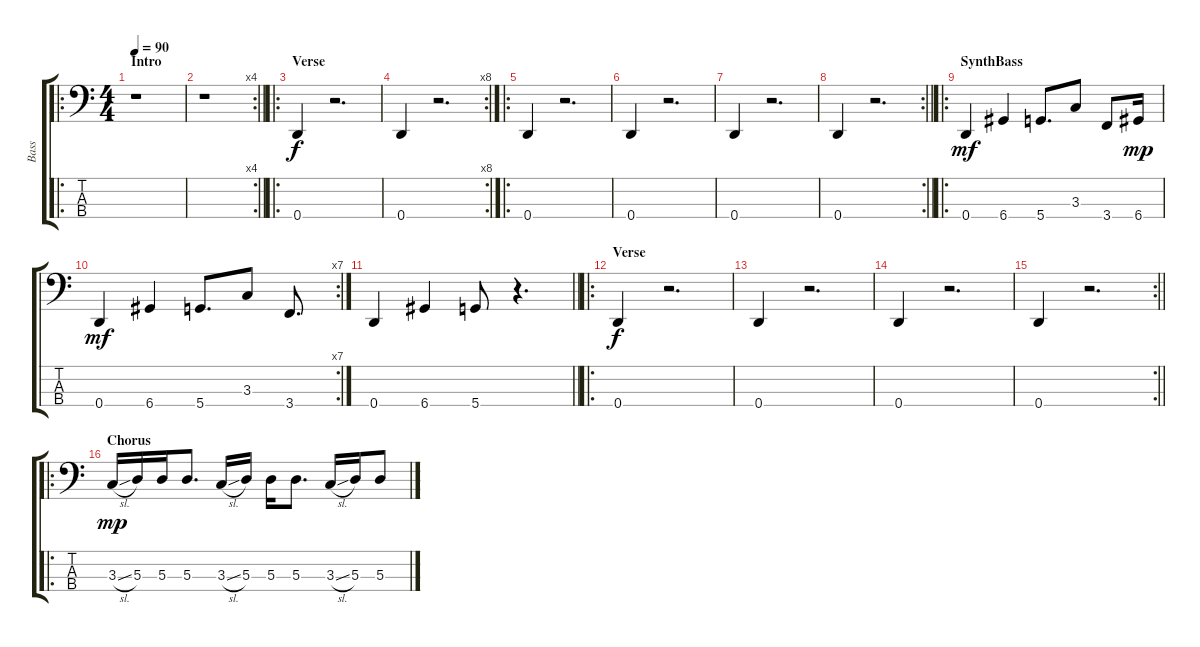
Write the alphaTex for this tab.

\track ("Bass" "Bass") {instrument electricbassfinger}
\staff {score tabs}
\tuning (G2 D2 A1 D1) {hide}
\ro
\ts (4 4)
\section ("" "Intro")
\tempo 90
\clef f4
\ks c
r.1{dy f instrument electricbassfinger} |
\rc 4
\barLineRight lightlight
r.1 |
\ro
\section ("" "Verse")
0.4.4 r.2{d} |
\rc 8
0.4.4 r.2{d} |
\ro
0.4.4 r.2{d} |
0.4.4 r.2{d} |
0.4.4 r.2{d} |
\rc 2
\barLineRight lightlight
0.4.4 r.2{d} |
\ro
\section ("" "SynthBass")
0.4.4{dy mf volume 10 instrument lead2sawtooth} 6.4.4 5.4.8{d} 3.3.8 3.4.8 6.4.16{dy mp} |
\rc 7
0.4.4{dy mf} 6.4.4 5.4.8{d} 3.3.8 3.4.8{d} |
\barLineRight lightlight
0.4.4 6.4.4 5.4.8 r.4{d} |
\ro
\section ("" "Verse")
0.4.4{dy f volume 12 instrument electricbassfinger} r.2{d} |
0.4.4 r.2{d} |
0.4.4 r.2{d} |
\rc 2
\barLineRight lightlight
0.4.4 r.2{d} |
\ro
\section ("" "Chorus")
3.3{sl}.16{dy mp volume 7 instrument electricbassfinger} 5.3.16 5.3.16 5.3.8{d} 3.3{sl}.16 5.3.16 5.3.16 5.3.8{d} 3.3{sl}.16 5.3.16 5.3.8
